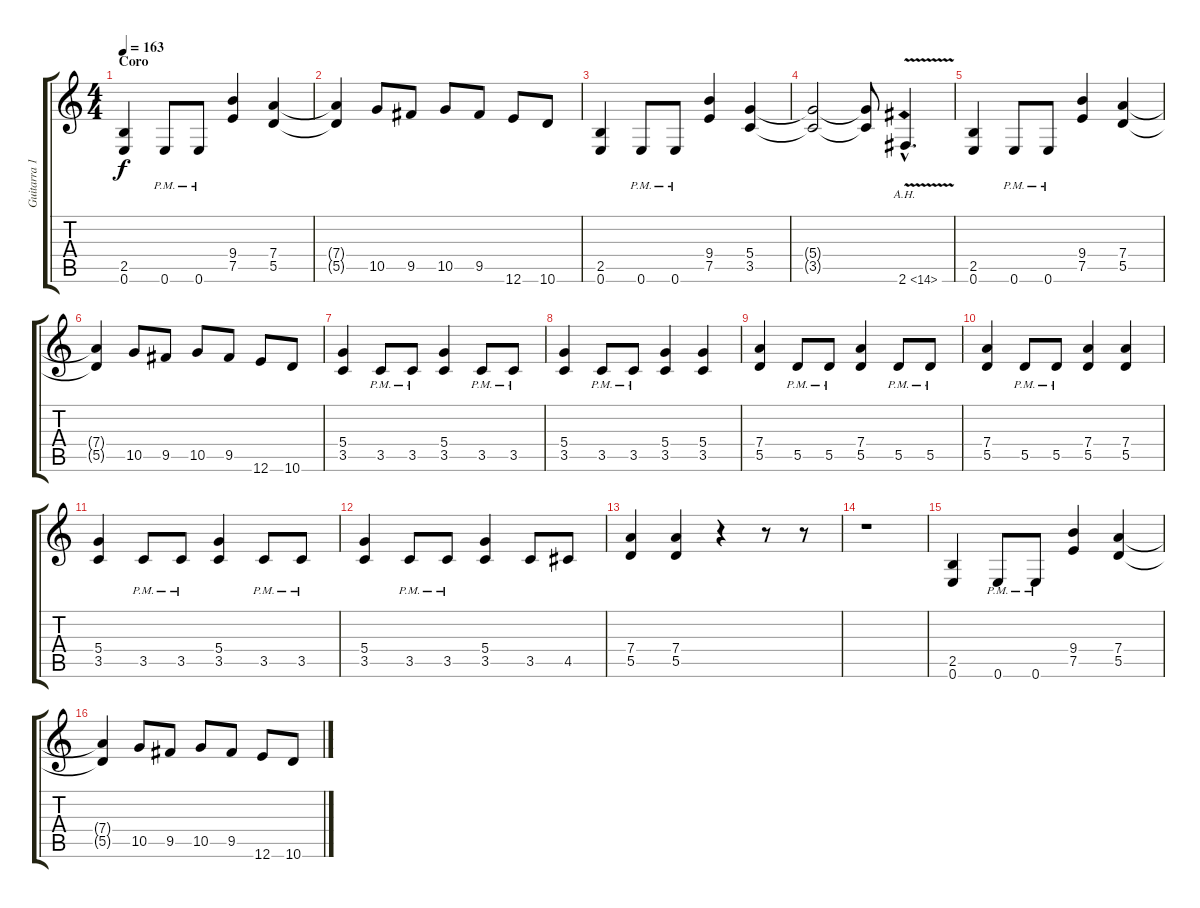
\track ("Guitarra 1" "Guitarra 1") {instrument distortionguitar}
\staff {score tabs}
\tuning (E4 B3 G3 D3 A2 E2) {hide}
\ts (4 4)
\section ("" "Coro")
\tempo 163
\clef g2
\ks c
(2.5 0.6).4{dy f instrument distortionguitar} 0.6{pm}.8 0.6{pm}.8 (9.4 7.5).4 (7.4 5.5).4 |
(7.4{t} 5.5{t}).4 10.5.8 9.5.8 10.5.8 9.5.8 12.6.8 10.6.8 |
(2.5 0.6).4 0.6{pm}.8 0.6{pm}.8 (9.4 7.5).4 (5.4 3.5).4 |
(5.4{t} 3.5{t}).2 (5.4{t} 3.5{t}).8 2.6{ah 12 v hac}.4{d instrument guitarharmonics} |
(2.5 0.6).4{instrument distortionguitar} 0.6{pm}.8 0.6{pm}.8 (9.4 7.5).4 (7.4 5.5).4 |
(7.4{t} 5.5{t}).4 10.5.8 9.5.8 10.5.8 9.5.8 12.6.8 10.6.8 |
(5.4 3.5).4 3.5{pm}.8 3.5{pm}.8 (5.4 3.5).4 3.5{pm}.8 3.5{pm}.8 |
(5.4 3.5).4 3.5{pm}.8 3.5{pm}.8 (5.4 3.5).4 (5.4 3.5).4 |
(7.4 5.5).4 5.5{pm}.8 5.5{pm}.8 (7.4 5.5).4 5.5{pm}.8 5.5{pm}.8 |
(7.4 5.5).4 5.5{pm}.8 5.5{pm}.8 (7.4 5.5).4 (7.4 5.5).4 |
(5.4 3.5).4 3.5{pm}.8 3.5{pm}.8 (5.4 3.5).4 3.5{pm}.8 3.5{pm}.8 |
(5.4 3.5).4 3.5{pm}.8 3.5{pm}.8 (5.4 3.5).4 3.5.8 4.5.8 |
(7.4 5.5).4 (7.4 5.5).4 r.4 r.8 r.8 |
r.1 |
(2.5 0.6).4{instrument distortionguitar} 0.6{pm}.8 0.6{pm}.8 (9.4 7.5).4 (7.4 5.5).4 |
(7.4{t} 5.5{t}).4 10.5.8 9.5.8 10.5.8 9.5.8 12.6.8 10.6.8
